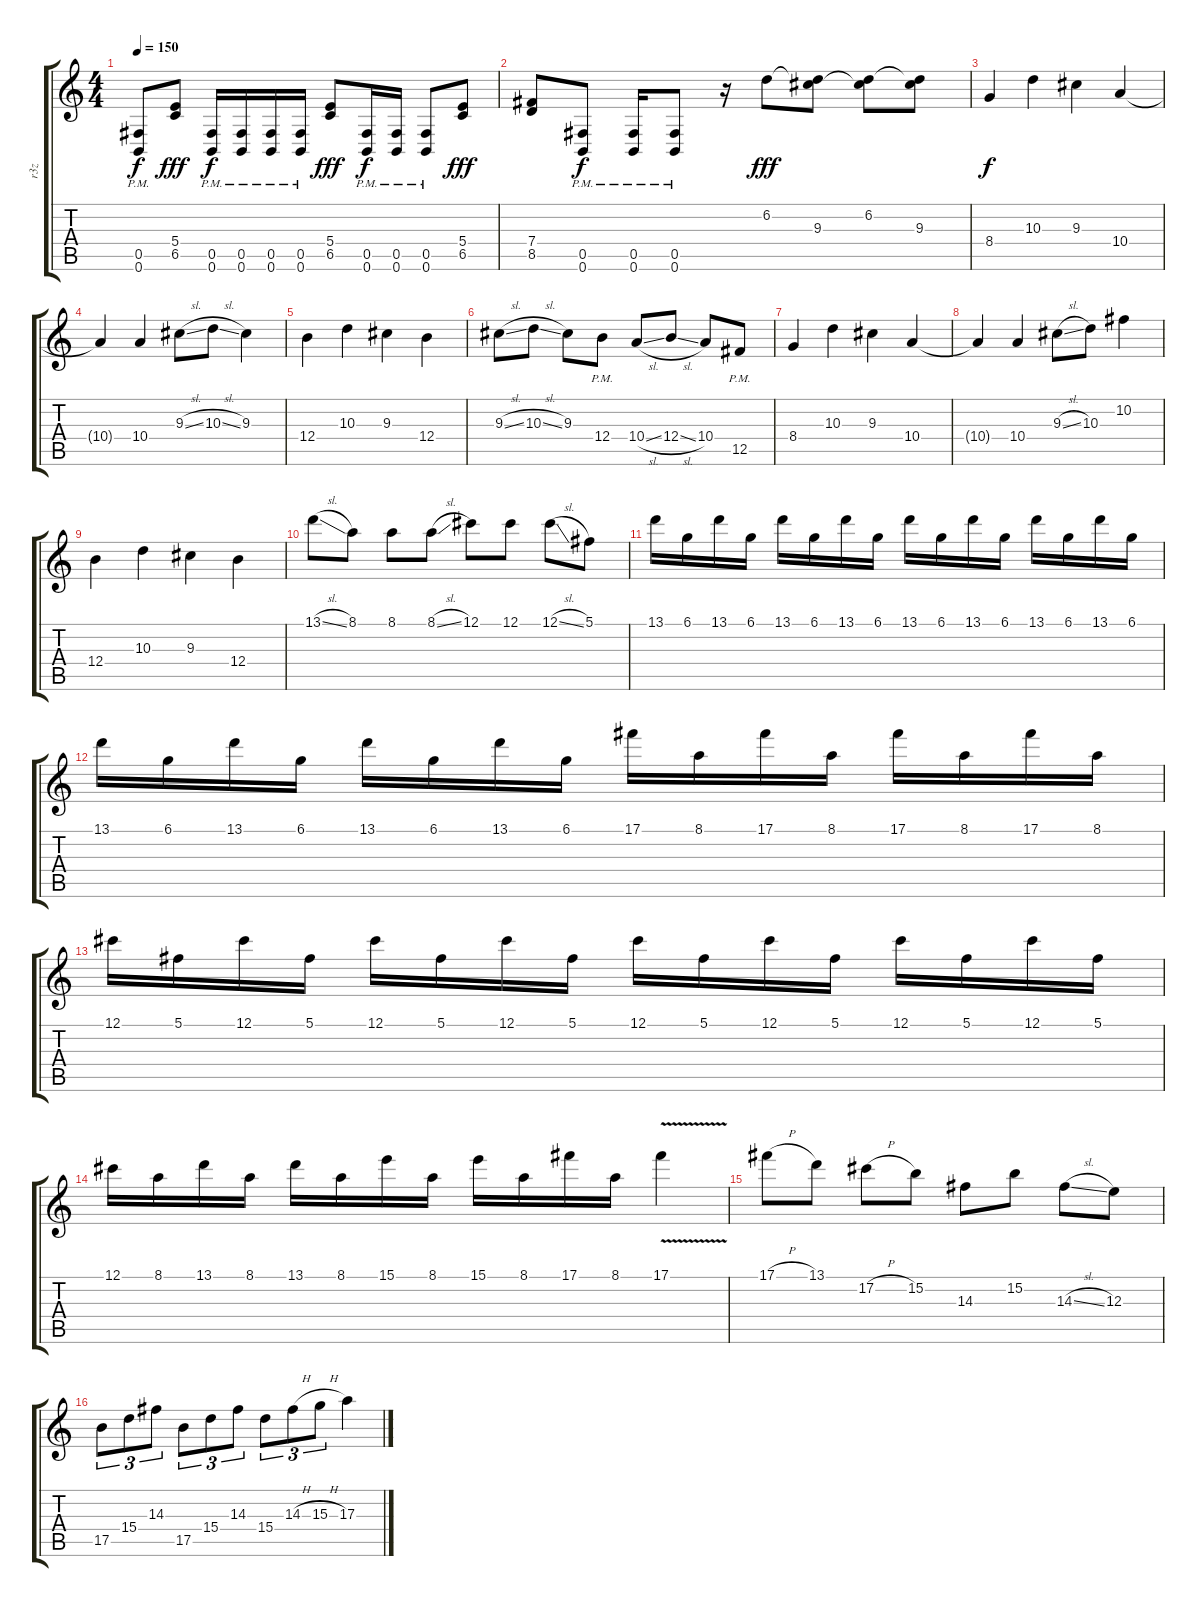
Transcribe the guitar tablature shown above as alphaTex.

\track ("r3z" "r3z") {instrument overdrivenguitar}
\staff {score tabs}
\tuning (Db4 Ab3 E3 B2 Gb2 B1) {hide}
\ts (4 4)
\tempo 150
\clef g2
\ks c
(0.5{pm} 0.6{pm}).8{dy f} (5.4 6.5).8{dy fff} (0.5{pm} 0.6{pm}).16{dy f} (0.5{pm} 0.6{pm}).16 (0.5{pm} 0.6{pm}).16 (0.5{pm} 0.6{pm}).16 (5.4 6.5).8{dy fff} (0.5{pm} 0.6{pm}).16{dy f} (0.5{pm} 0.6{pm}).16 (0.5{pm} 0.6{pm}).8 (5.4 6.5).8{dy fff} |
(7.4 8.5).8 (0.5{pm} 0.6{pm}).8{dy f} (0.5{pm} 0.6{pm}).16 (0.5{pm} 0.6{pm}).8 r.16 6.2.8{dy fff} (6.2{t} 9.3).8 (6.2 9.3{t}).8 (6.2{t} 9.3).8 |
8.4.4{dy f instrument overdrivenguitar} 10.3.4 9.3.4 10.4.4 |
10.4{t}.4 10.4.4 9.3{sl}.8 10.3{sl}.8 9.3.4 |
12.4.4 10.3.4 9.3.4 12.4.4 |
9.3{sl}.8 10.3{sl}.8 9.3.8 12.4{pm}.8 10.4{sl}.8 12.4{sl}.8 10.4.8 12.5{pm}.8 |
8.4.4 10.3.4 9.3.4 10.4.4 |
10.4{t}.4 10.4.4 9.3{sl}.8 10.3.8 10.2.4 |
12.4.4 10.3.4 9.3.4 12.4.4 |
13.1{sl}.8 8.1.8 8.1.8 8.1{sl}.8 12.1.8 12.1.8 12.1{sl}.8 5.1.8 |
13.1.16 6.1.16 13.1.16 6.1.16 13.1.16 6.1.16 13.1.16 6.1.16 13.1.16 6.1.16 13.1.16 6.1.16 13.1.16 6.1.16 13.1.16 6.1.16 |
13.1.16 6.1.16 13.1.16 6.1.16 13.1.16 6.1.16 13.1.16 6.1.16 17.1.16 8.1.16 17.1.16 8.1.16 17.1.16 8.1.16 17.1.16 8.1.16 |
12.1.16 5.1.16 12.1.16 5.1.16 12.1.16 5.1.16 12.1.16 5.1.16 12.1.16 5.1.16 12.1.16 5.1.16 12.1.16 5.1.16 12.1.16 5.1.16 |
12.1.16 8.1.16 13.1.16 8.1.16 13.1.16 8.1.16 15.1.16 8.1.16 15.1.16 8.1.16 17.1.16 8.1.16 17.1{v}.4 |
17.1{h}.8 13.1.8 17.2{h}.8 15.2.8 14.3.8 15.2.8 14.3{sl}.8 12.3.8 |
17.5.8{tu (3 2)} 15.4.8{tu (3 2)} 14.3.8{tu (3 2)} 17.5.8{tu (3 2)} 15.4.8{tu (3 2)} 14.3.8{tu (3 2)} 15.4.8{tu (3 2)} 14.3{h}.8{tu (3 2)} 15.3{h}.8{tu (3 2)} 17.3.4
